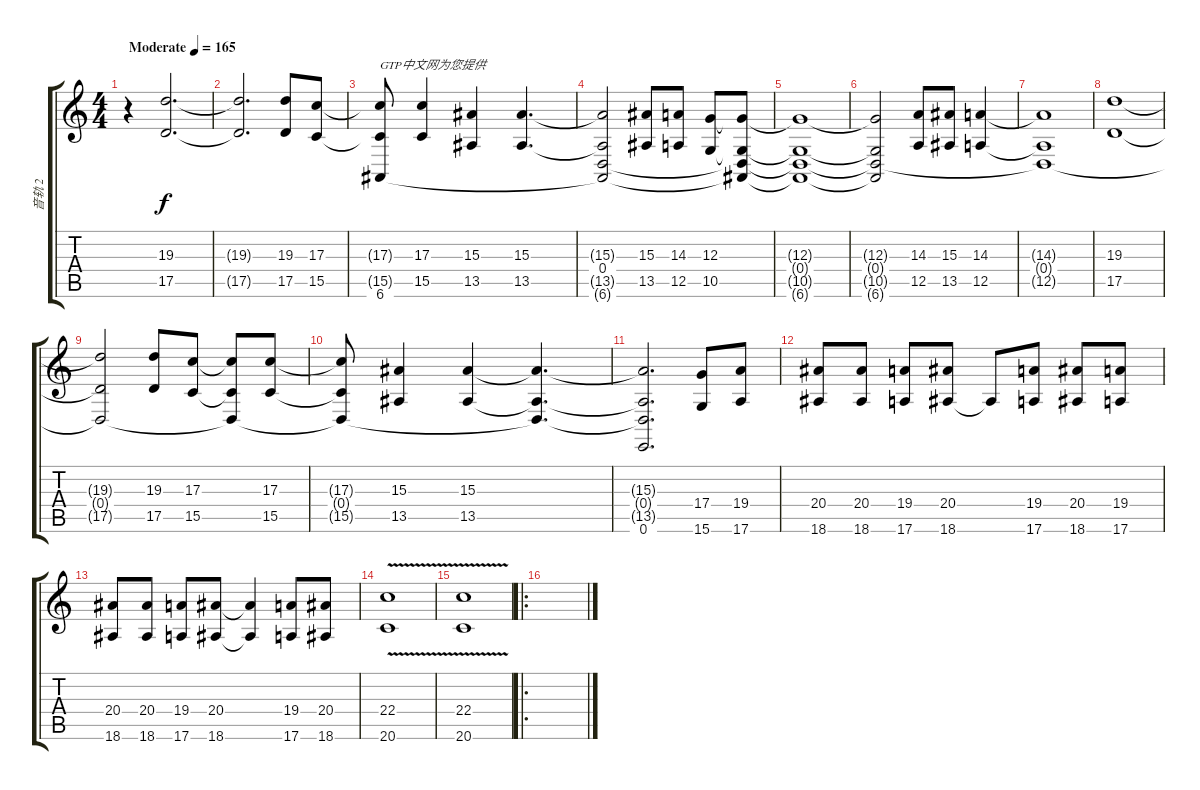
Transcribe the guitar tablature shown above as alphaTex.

\track ("音轨 2" "音轨 2") {instrument harmonica}
\staff {score tabs}
\tuning (E4 B3 G3 D3 A2 E2) {hide}
\ts (4 4)
\tempo (165 "Moderate")
\clef g2
\ks c
r.4{dy f instrument harmonica} (19.3 17.5).2{d} |
(19.3{t} 17.5{t}).2{d} (19.3 17.5).8 (17.3 15.5).8 |
(17.3{t} 15.5{t} 6.6).8{txt "GTP中文网为您提供"} (17.3 15.5).4 (15.3 13.5).4 (15.3 13.5).4{d} |
(15.3{t} 0.4 13.5{t} 6.6{t}).2 (15.3 13.5).8 (14.3 12.5).8 (12.3 10.5).8 (12.3{t} 0.4{t} 10.5{t} 6.6{t}).8 |
(12.3{t} 0.4{t} 10.5{t} 6.6{t}).1 |
(12.3{t} 0.4{t} 10.5{t} 6.6{t}).2 (14.3 12.5).8 (15.3 13.5).8 (14.3 12.5).4 |
(14.3{t} 0.4{t} 12.5{t}).1 |
(19.3 17.5).1 |
(19.3{t} 0.4{t} 17.5{t}).2 (19.3 17.5).8 (17.3 15.5).8 (17.3{t} 0.4{t} 15.5{t}).8 (17.3 15.5).8 |
(17.3{t} 0.4{t} 15.5{t}).8 (15.3 13.5).4 (15.3 13.5).4 (15.3{t} 0.4{t} 13.5{t}).4{d} |
(15.3{t} 0.4{t} 13.5{t} 0.6).2{d} (17.4 15.6).8 (19.4 17.6).8 |
(20.4 18.6).8 (20.4 18.6).8 (19.4 17.6).8 (20.4 18.6).8 18.6{t}.8 (19.4 17.6).8 (20.4 18.6).8 (19.4 17.6).8 |
(20.4 18.6).8 (20.4 18.6).8 (19.4 17.6).8 (20.4 18.6).8 (20.4{t} 18.6{t}).4 (19.4 17.6).8 (20.4 18.6).8 |
(22.4{v} 20.6{v}).1 |
(22.4{v} 20.6{v}).1 |
\ro
